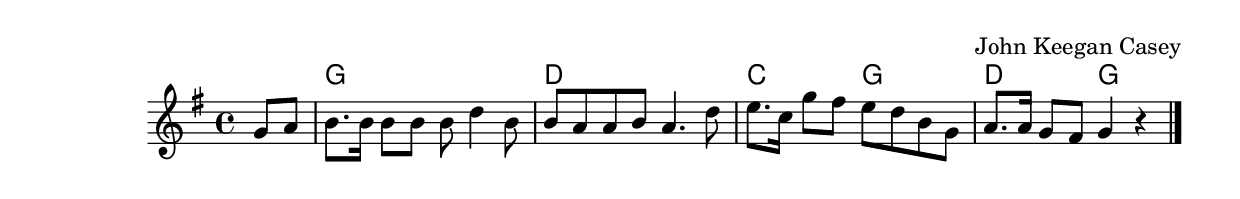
\version "2.16.0"

\header {
  %title = "The Rising of the Moon"
  composer = "John Keegan Casey"
}

global = {
  \time 4/4
  \key g \major
}

chordNames = \chordmode {
  \global
  s4 g1 d c2 g d g  
}

melody = \relative d' {
  \global
  \partial 4 g8 a | 
  b8. b16 b8 b b d4 b8 | 
  b a a b a4. d8 |
  e8. c16 g'8 fis e d b g | 
  a8. a16 g8 fis g4 r4 \bar "|."  
}

\score {
  <<
    \new ChordNames \chordNames
    \new Staff { \melody }
  >>
  \layout { }
}
